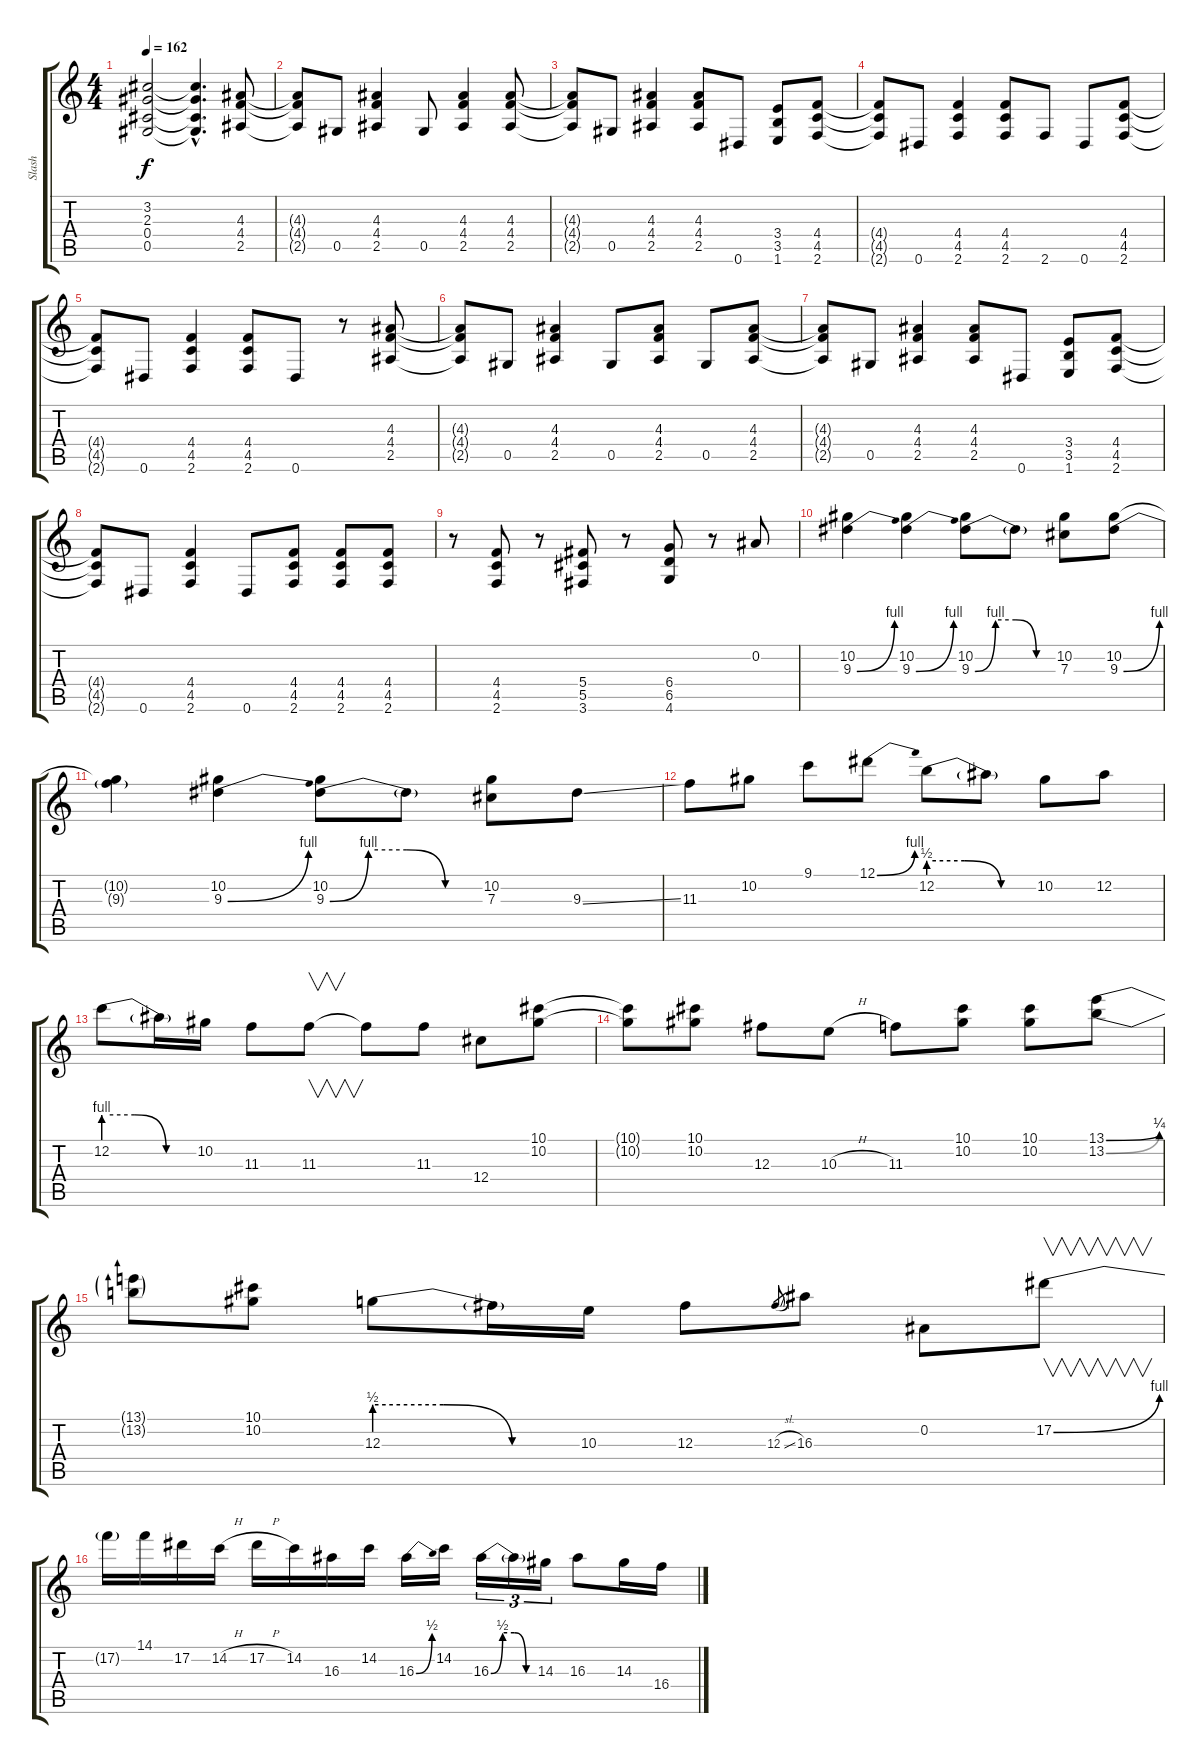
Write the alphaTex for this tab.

\track ("Slash" "Slash") {instrument overdrivenguitar}
\staff {score tabs}
\tuning (Eb4 Bb3 Gb3 Db3 Ab2 Eb2) {hide}
\ts (4 4)
\tempo 162
\clef g2
\ks c
(3.2{t} 2.3{t} 0.4{t} 0.5{t}).2{dy f} (3.2{hac t} 2.3{hac t} 0.4{hac t} 0.5{hac t}).4{d} (4.3 4.4 2.5).8 |
(4.3{t} 4.4{t} 2.5{t}).8 0.5.8 (4.3 4.4 2.5).4 0.5.8 (4.3 4.4 2.5).4 (4.3 4.4 2.5).8 |
(4.3{t} 4.4{t} 2.5{t}).8 0.5.8 (4.3 4.4 2.5).4 (4.3 4.4 2.5).8 0.6.8 (3.4 3.5 1.6).8 (4.4 4.5 2.6).8 |
(4.4{t} 4.5{t} 2.6{t}).8 0.6.8 (4.4 4.5 2.6).4 (4.4 4.5 2.6).8 2.6.8 0.6.8 (4.4 4.5 2.6).8 |
(4.4{t} 4.5{t} 2.6{t}).8 0.6.8 (4.4 4.5 2.6).4 (4.4 4.5 2.6).8 0.6.8 r.8 (4.3 4.4 2.5).8 |
(4.3{t} 4.4{t} 2.5{t}).8 0.5.8 (4.3 4.4 2.5).4 0.5.8 (4.3 4.4 2.5).8 0.5.8 (4.3 4.4 2.5).8 |
(4.3{t} 4.4{t} 2.5{t}).8 0.5.8 (4.3 4.4 2.5).4 (4.3 4.4 2.5).8 0.6.8 (3.4 3.5 1.6).8 (4.4 4.5 2.6).8 |
(4.4{t} 4.5{t} 2.6{t}).8 0.6.8 (4.4 4.5 2.6).4 0.6.8 (4.4 4.5 2.6).8 (4.4 4.5 2.6).8 (4.4 4.5 2.6).8 |
r.8 (4.4 4.5 2.6).8 r.8 (5.4 5.5 3.6).8 r.8 (6.4 6.5 4.6).8 r.8 0.2.8 |
(10.2 9.3{be (bend 0 0 60 4)}).4 (10.2 9.3{be (bend 0 0 60 4)}).4 (10.2 9.3{be (custom 0 0 15 4 30 4 45 0 60 0)}).8 9.3{t}.8 (10.2 7.3).8 (10.2 9.3{be (bend 0 0 60 4)}).8 |
(10.2{t} 9.3{t}).4 (10.2 9.3{be (bend 0 0 60 4)}).4 (10.2 9.3{be (custom 0 0 15 4 30 4 45 0 60 0)}).8 9.3{t}.8 (10.2 7.3).8 9.3{ss}.8 |
11.3.8 10.2.8 9.1.8 12.1{be (bend 0 0 60 4)}.8 12.2{be (custom 0 2 20 2 40 0 60 0)}.8 12.2{t}.8 10.2.8 12.2.8 |
12.2{be (custom 0 4 20 4 40 0 60 0)}.8 12.2{t}.16 10.2.16 11.3.8 11.3.8{v} 11.3{t}.8 11.3.8 12.4.8 (10.1 10.2).8 |
(10.1{t} 10.2{t}).8 (10.1 10.2).8 12.3.8 10.3{h}.8 11.3.8 (10.1 10.2).8 (10.1 10.2).8 (13.1{be (bend 0 0 60 1)} 13.2{be (bend 0 0 60 1)}).8 |
(13.1{t} 13.2{t}).8 (10.1 10.2).8 12.3{be (custom 0 2 20 2 40 0 60 0)}.8 12.3{t}.16 10.3.16 12.3.8 12.3{sl}.8{gr} 16.3.8 0.2.8 17.2{be (bend 0 0 60 4)}.8{v} |
17.2{t}.16 14.1.16 17.2.16 14.2{h}.16 17.2{h}.16 14.2.16 16.3.16 14.2.16 16.3{be (bend 0 0 60 2)}.16 14.2.16 16.3{be (custom 0 0 15 2 30 2 45 0 60 0)}.16{tu (3 2)} 16.3{t}.16{tu (3 2)} 14.3.16{tu (3 2)} 16.3.8 14.3.16 16.4.16
